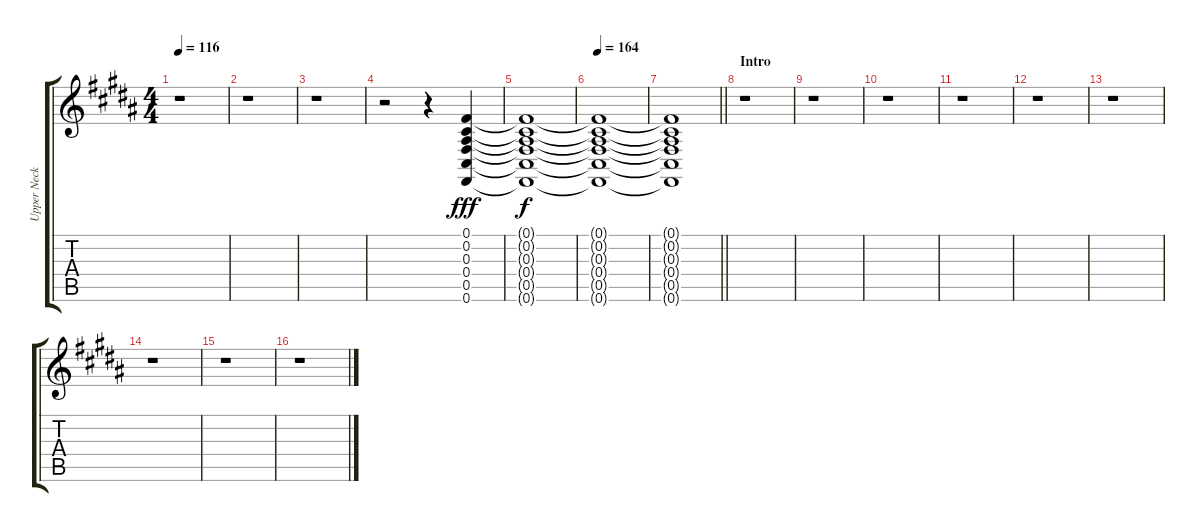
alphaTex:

\track ("Upper Neck (12-String)" "Upper Neck") {instrument synthstrings2}
\staff {score tabs}
\tuning (Gb4 Db4 Bb3 Gb3 Db3 Gb2) {hide}
\ts (4 4)
\tempo 116
\clef g2
\ks b
r.1{dy f} |
r.1 |
r.1 |
r.2 r.4 (0.1 0.2 0.3 0.4 0.5 0.6).4{dy fff} |
(0.1{t} 0.2{t} 0.3{t} 0.4{t} 0.5{t} 0.6{t}).1{dy f} |
\tempo 164
(0.1{t} 0.2{t} 0.3{t} 0.4{t} 0.5{t} 0.6{t}).1 |
\barLineRight lightlight
(0.1{t} 0.2{t} 0.3{t} 0.4{t} 0.5{t} 0.6{t}).1 |
\section ("" "Intro")
r.1 |
r.1 |
r.1 |
r.1 |
r.1 |
r.1 |
r.1 |
r.1 |
r.1
